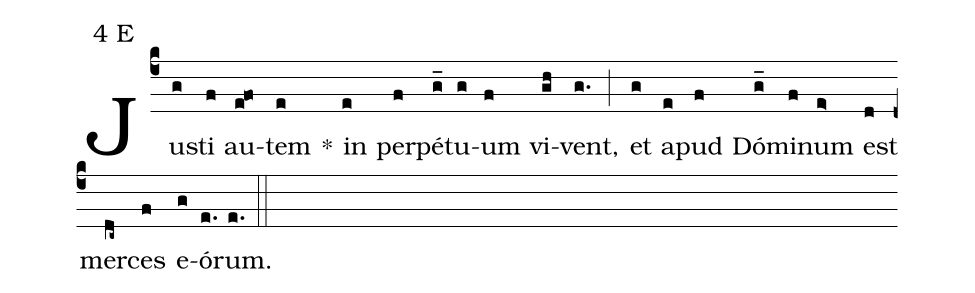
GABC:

mode:4 E;
%%
(c4) Ju(g)sti(f) au(e@fo)tem(e) *() in(e) per(f)pé(g_)tu(g)um(f) vi(gh)vent,(g.) (;)  et(g) a(e)pud(f) Dó(g_)mi(f)num(e>) est(d) mer(dc~)ces(f) e(g)ó(e.)rum.(e.) (::)
